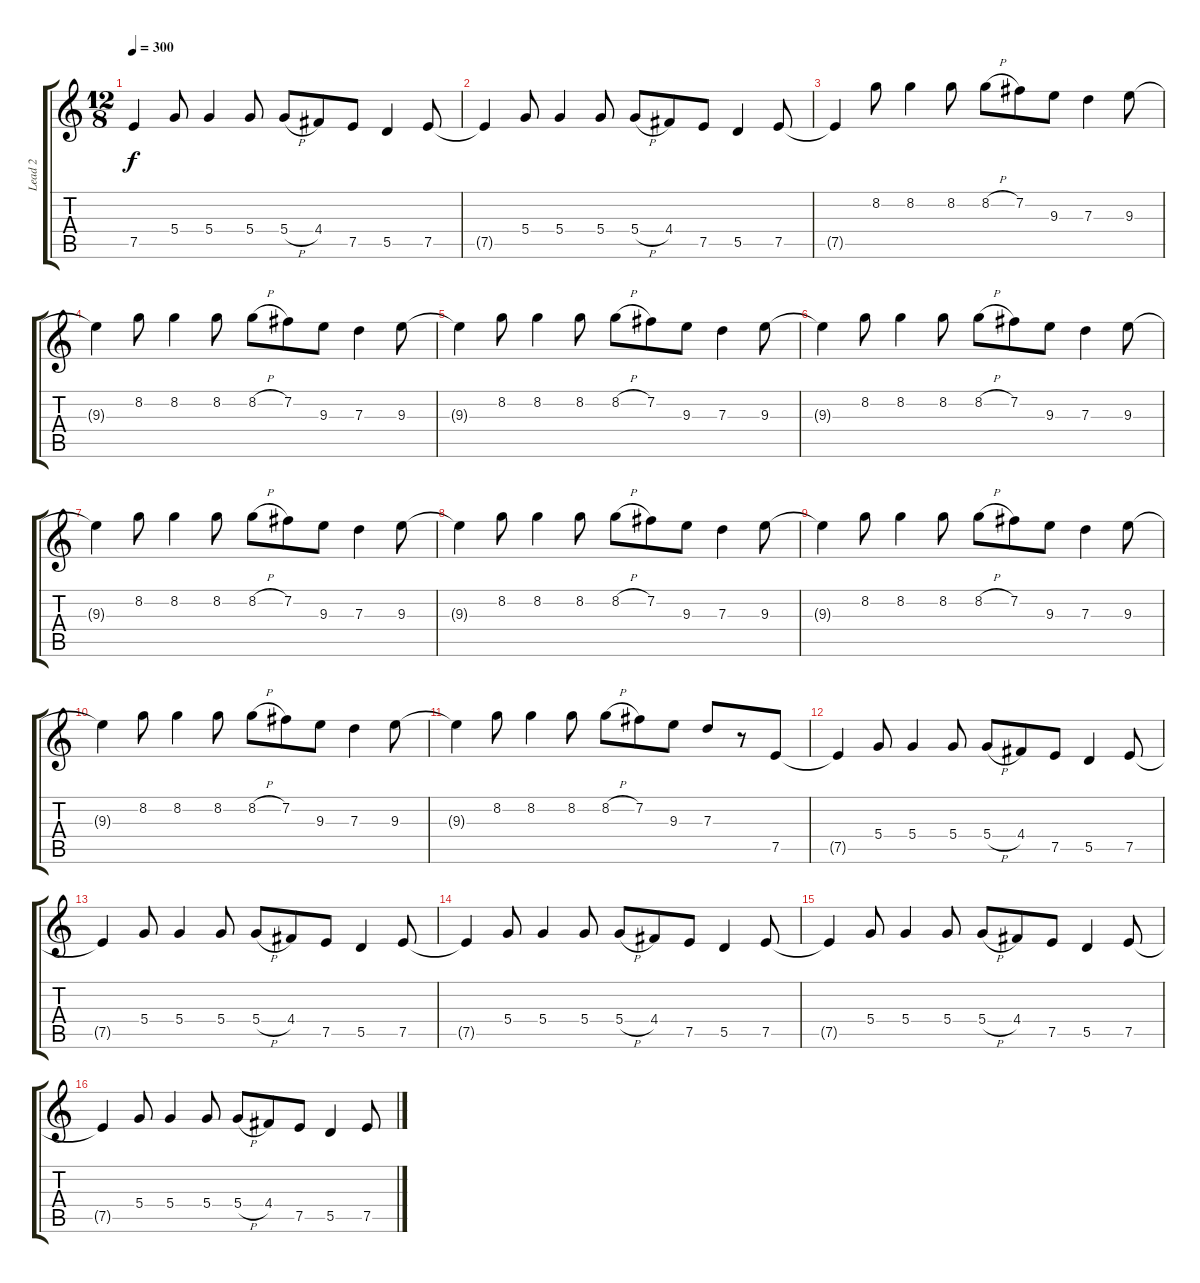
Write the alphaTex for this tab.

\track ("Lead 2" "Lead 2") {instrument distortionguitar}
\staff {score tabs}
\tuning (E4 B3 G3 D3 A2 E2) {hide}
\ts (12 8)
\tempo 300
\clef g2
\ks c
7.5{t}.4{dy f} 5.4.8 5.4.4 5.4.8 5.4{h}.8 4.4.8 7.5.8 5.5.4 7.5.8 |
7.5{t}.4 5.4.8 5.4.4 5.4.8 5.4{h}.8 4.4.8 7.5.8 5.5.4 7.5.8 |
7.5{t}.4 8.2.8 8.2.4 8.2.8 8.2{h}.8 7.2.8 9.3.8 7.3.4 9.3.8 |
9.3{t}.4 8.2.8 8.2.4 8.2.8 8.2{h}.8 7.2.8 9.3.8 7.3.4 9.3.8 |
9.3{t}.4 8.2.8 8.2.4 8.2.8 8.2{h}.8 7.2.8 9.3.8 7.3.4 9.3.8 |
9.3{t}.4 8.2.8 8.2.4 8.2.8 8.2{h}.8 7.2.8 9.3.8 7.3.4 9.3.8 |
9.3{t}.4 8.2.8 8.2.4 8.2.8 8.2{h}.8 7.2.8 9.3.8 7.3.4 9.3.8 |
9.3{t}.4 8.2.8 8.2.4 8.2.8 8.2{h}.8 7.2.8 9.3.8 7.3.4 9.3.8 |
9.3{t}.4 8.2.8 8.2.4 8.2.8 8.2{h}.8 7.2.8 9.3.8 7.3.4 9.3.8 |
9.3{t}.4 8.2.8 8.2.4 8.2.8 8.2{h}.8 7.2.8 9.3.8 7.3.4 9.3.8 |
9.3{t}.4 8.2.8 8.2.4 8.2.8 8.2{h}.8 7.2.8 9.3.8 7.3.8 r.8 7.5.8 |
7.5{t}.4 5.4.8 5.4.4 5.4.8 5.4{h}.8 4.4.8 7.5.8 5.5.4 7.5.8 |
7.5{t}.4 5.4.8 5.4.4 5.4.8 5.4{h}.8 4.4.8 7.5.8 5.5.4 7.5.8 |
7.5{t}.4 5.4.8 5.4.4 5.4.8 5.4{h}.8 4.4.8 7.5.8 5.5.4 7.5.8 |
7.5{t}.4 5.4.8 5.4.4 5.4.8 5.4{h}.8 4.4.8 7.5.8 5.5.4 7.5.8 |
7.5{t}.4 5.4.8 5.4.4 5.4.8 5.4{h}.8 4.4.8 7.5.8 5.5.4 7.5.8
